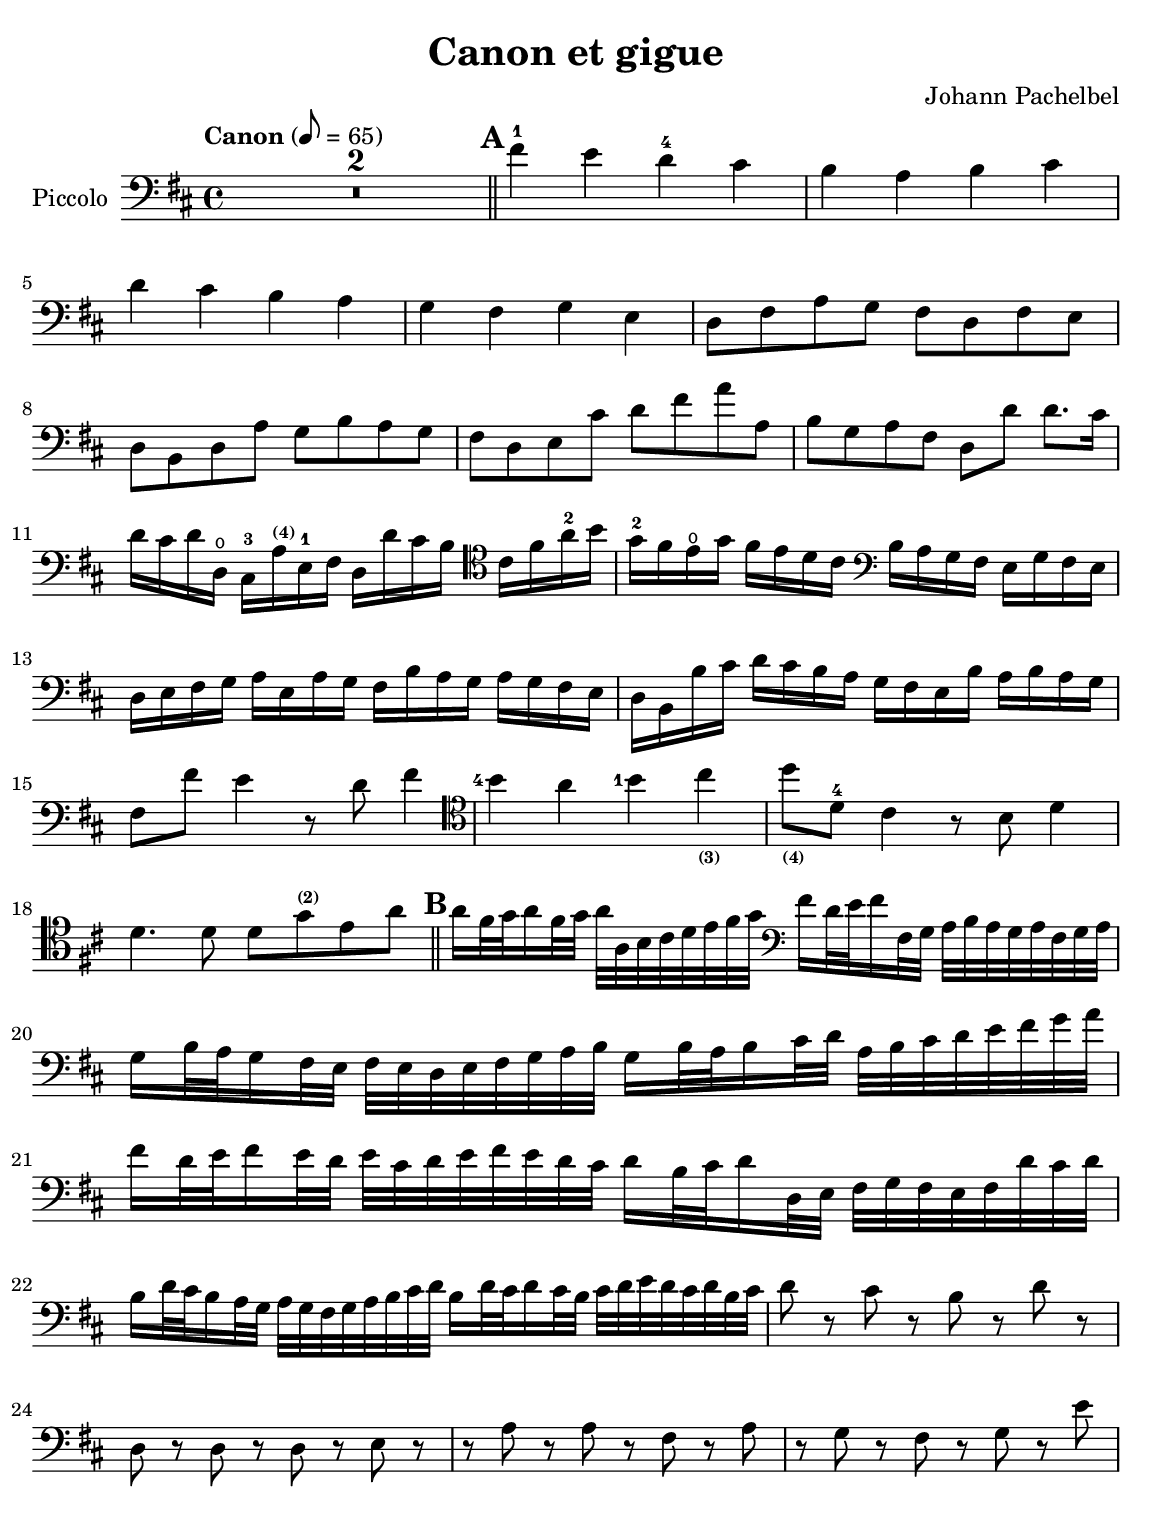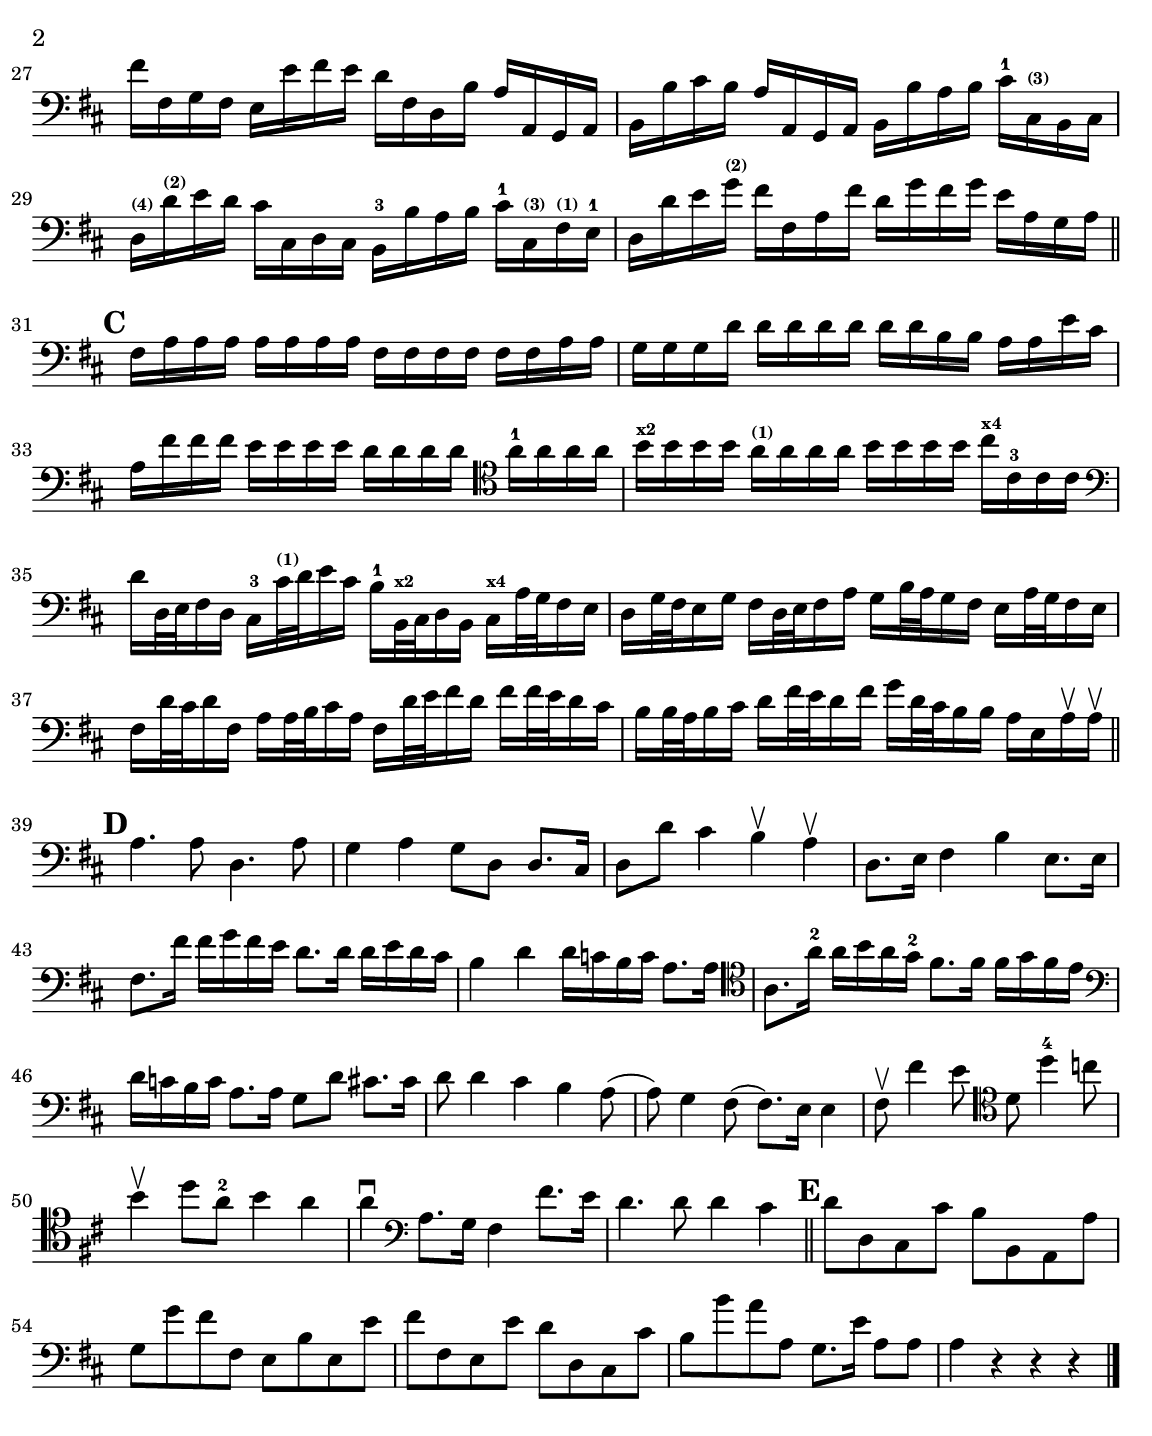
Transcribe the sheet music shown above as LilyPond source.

#(set-global-staff-size 21)

\version "2.18.2"

\header {
  title    = "Canon et gigue"
  composer = "Johann Pachelbel"
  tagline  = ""
}

\language "italiano"

% iPad Pro 12.9

\paper {
  paper-width  = 195\mm
  paper-height = 260\mm
%  indent = #0
  page-count = #2
  line-width = #184
%  ragged-last = ##t
  ragged-last-bottom = ##t
  ragged-bottom = ##f
}

allongerUne = \markup {
  \center-column {
    \combine
    \draw-line #'(-2 . 0)
    \arrow-head #X #RIGHT ##f
  }
}

retenir = \markup {
  \center-column {
    \concat {
      \arrow-head #X #LEFT ##f
      \hspace #-1
      \draw-line #'(-4 . 0)
    }
  }
}

\score {
  \new Staff
  \with {instrumentName = #"Piccolo "}
  {
    \override Hairpin.to-barline = ##f
    \tempo "Canon" 8 = 65
    \time 4/4
    \key re \major
    \clef "bass"
    \set fingeringOrientations = #'(left)

    \compressFullBarRests
    R1*2
    \bar "||"
    \mark \default
    fad'4-1 mi'4 re'4-4 dod'4                                            % 3
    si4 la4 si4 dod'4                                                    % 4
    re'4 dod'4 si4 la4                                                   % 5
    sol4 fad4 sol4 mi4                                                   % 6
    re8 fad8 la8 sol8 fad8 re8 fad8 mi8                                  % 7
    re8 si,8 re8 la8 sol8 si8 la8 sol8                                   % 8
    fad8 re8 mi8 dod'8 re'8 fad'8 la'8 la8                               % 9
    si8 sol8 la8 fad8 re8 re'8 re'8. dod'16                              % 10
    re'16 dod'16 re'16 re16\open dod16-3 la16^\markup{\bold\teeny (4)}
    mi16-1 fad16 re16 re'16 dod'16 si16
    \clef "tenor"
    dod'16 fad'16 la'16-2 si'16                                          % 11
    sol'16-2 fad'16 mi'16\open sol'16 fad'16 mi'16 re'16 dod'16
    \clef "bass"
    si16 la16 sol16 fad16 mi16 sol16 fad16 mi16                          % 12
    re16 mi16 fad16 sol16 la16 mi16 la16 sol16
    fad16 si16 la16 sol16 la16 sol16 fad16 mi16                          % 13
    re16 si,16 si16 dod'16 re'16 dod'16 si16 la16
    sol16 fad16 mi16 si16 la16 si16 la16 sol16                           % 14
    fad8 fad'8 mi'4 r8 re'8 fad'4
    \clef "tenor"
    <si'-4>4 la'4 <si'-1>4 dod''4_\markup{\bold\teeny (3)}               % 15
    re''8_\markup{\bold\teeny (4)} re'8-4 dod'4 r8 si8 re'4              % 16
    re'4. re'8 re'8 sol'8^\markup{\bold\teeny (2)} mi'8 la'8             % 17
    \bar "||"
    \mark \default
    la'16 fad'32 sol'32 la'16 fad'32 sol'32 la'32
    la32 si32 dod'32 re'32 mi'32 fad'32 sol'32                           % 18
    \clef "bass"
    fad'16 re'32 mi'32 fad'16 fad32 sol32
    la32 si32 la32 sol32 la32 fad32 sol32 la32                           % 19
    sol16 si32 la32 sol16 fad32 mi32
    fad32 mi32 re32 mi32 fad32 sol32 la32 si32
    sol16 si32 la32 si16 dod'32 re'32
    la32 si32 dod'32 re'32 mi'32 fad'32 sol'32 la'32                     % 20
    fad'16 re'32 mi'32 fad'16 mi'32 re'32
    mi'32 dod'32 re'32 mi'32 fad'32 mi'32 re'32 dod'32
    re'16 si32 dod'32 re'16 re32 mi32
    fad32 sol32 fad32 mi32 fad32 re'32 dod'32 re'32                      % 21
    si16 re'32 dod'32 si16 la32 sol32
    la32 sol32 fad32 sol32 la32 si32 dod'32 re'32
    si16 re'32 dod'32 re'16 dod'32 si32
    dod'32 re'32 mi'32 re'32 dod'32 re'32 si32 dod'32                    % 22
    re'8 r8 dod'8 r8 si8 r8 re'8 r8                                      % 23
    re8 r8 re8 r8 re8 r8 mi8 r8                                          % 24
    r8 la8 r8 la8 r8 fad8 r8 la8                                         % 25
    r8 sol8 r8 fad8 r8 sol8 r8 mi'8                                      % 26
    fad'16 fad16 sol16 fad16 mi16 mi'16 fad'16 mi'16
    re'16 fad16 re16 si16 la16 la,16 sol,16 la,16                        % 27
    si,16 si16 dod'16 si16 la16 la,16 sol,16 la,16
    si,16 si16 la16 si16 dod'16-1 dod16^\markup{\bold\teeny (3)}
    si,16 dod16                                                          % 28
    re16^\markup{\bold\teeny (4)} re'16^\markup{\bold\teeny (2)}
    mi'16 re'16 dod'16 dod16 re16 dod16
    si,16-3 si16 la16 si16 dod'16-1 dod16^\markup{\bold\teeny (3)}
    fad16^\markup{\bold\teeny (1)} mi16-1                                % 29
    re16 re'16 mi'16 sol'16^\markup{\bold\teeny (2)}
    fad'16 fad16 la16 fad'16
    re'16 sol'16 fad'16 sol'16 mi'16 la16 sol16 la16                     % 30
    \bar "||"
    \mark \default
    fad16 la16 la16 la16 la16 la16 la16 la16
    fad16 fad16 fad16 fad16 fad16 fad16 la16 la16                        % 31
    sol16 sol16 sol16 re'16  re'16 re'16 re'16 re'16
    re'16 re'16 si16 si16 la16 la16 mi'16 dod'16                         % 32
    la16 fad'16 fad'16 fad'16  mi'16 mi'16 mi'16 mi'16
    re'16 re'16 re'16 re'16
    \clef "tenor"
    la'16-1 la'16 la'16 la'16                                            % 33
    si'16^\markup{\bold\teeny x2} si'16 si'16 si'16
    la'16^\markup{\bold\teeny (1)} la'16 la'16 la'16
    si'16 si'16 si'16 si'16
    dod''16^\markup{\bold\teeny x4} dod'16-3 dod'16 dod'16               % 34
    \clef "bass"
    re'16 re32 mi32 fad16 re16
    dod16-3 dod'32^\markup{\bold\teeny (1)} re'32 mi'16 dod'16
    si16-1 si,32^\markup{\bold\teeny x2} dod32 re16 si,16
    dod16^\markup{\bold\teeny x4} la32 sol32 fad16 mi16                  % 35
    re16 sol32 fad32 mi16 sol16  fad16 re32 mi32 fad16 la16
    sol16 si32 la32 sol16 fad16  mi16 la32 sol32 fad16 mi16              % 36
    fad16 re'32 dod'32 re'16 fad16  la16 la32 si32 dod'16 la16
    fad16 re'32 mi'32 fad'16 re'16  fad'16 fad'32 mi'32 re'16 dod'16     % 37
    si16 si32 la32 si16 dod'16  re'16 fad'32 mi'32 re'16 fad'16
    sol'16 re'32 dod'32 si16 si16   la16 mi16 la16\upbow la16\upbow      % 38
    \bar "||"
    \mark \default
    la4. la8 re4. la8                                                    % 39
    sol4 la4 sol8 re8 re8. dod16                                         % 40
    re8 re'8 dod'4 si4\upbow la4\upbow                                   % 41
    re8. mi16 fad4 si4 mi8. mi16                                         % 42
    fad8. fad'16 fad'16 sol'16 fad'16 mi'16 re'8. re'16
    re'16 mi'16 re'16 dod'16                                             % 43
    si4 re'4 re'16 do'16 si16 do'16 la8. la16                            % 44
    \clef "tenor"
    la8. la'16-2 la'16 si'16 la'16 sol'16-2 fad'8. fad'16
    fad'16 sol'16 fad'16 mi'16                                           % 45
    \clef "bass"
    re'16 do'16 si16 do'16 la8. la16 sol8 re'8 dod'8. dod'16             % 46
    re'8 re'4 dod'4 si4 la8(                                             % 47
    la8) sol4 fad8( fad8.) mi16 mi4                                      % 48
    fad8\upbow fad'4 mi'8
    \clef "tenor"
    re'8 re''4-4 do''8                                                   % 49
    si'4\upbow re''8 la'8-2 si'4 la'4                                    % 50
    la'4\downbow
    \clef "bass"
    la8. sol16 fad4 fad'8. mi'16                                         % 51
    re'4. re'8 re'4 dod'4                                                % 52
    \mark \default
    \bar "||"
    re'8 re8 dod8 dod'8 si8 si,8 la,8 la8                                % 53
    sol8 sol'8 fad'8 fad8  mi8 si8 mi8 mi'8                              % 54
    fad'8 fad8 mi8 mi'8  re'8 re8 dod8 dod'8                             % 55
    si8 si'8 la'8 la8  sol8. mi'16 la8 la8                               % 56
    la4 r4 r4 r4                                                         % 57
    \bar "|."
  }
}
